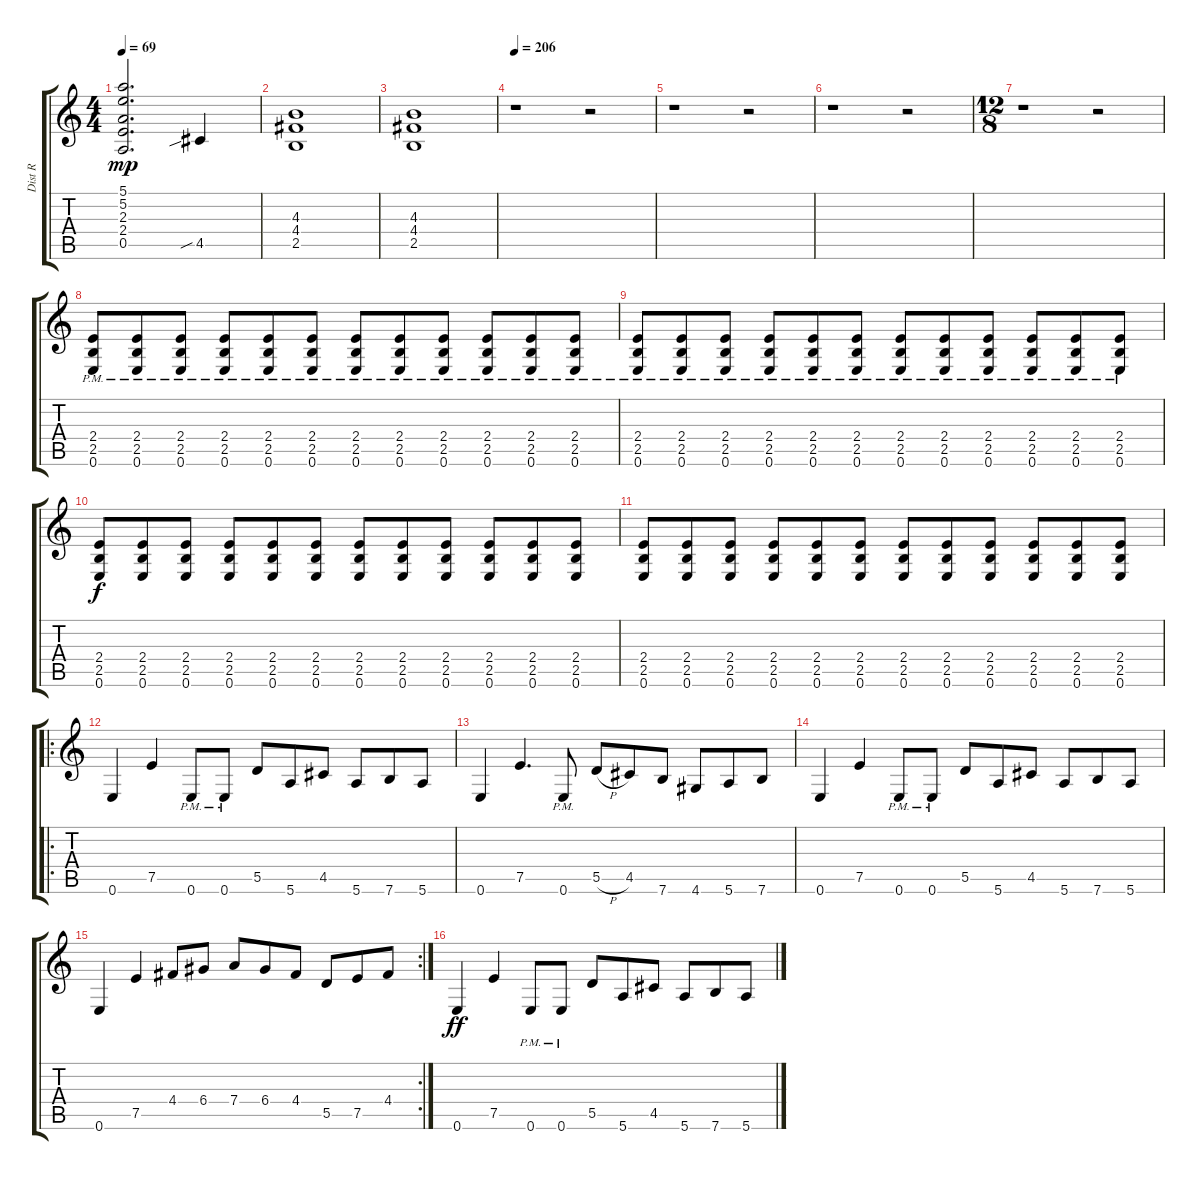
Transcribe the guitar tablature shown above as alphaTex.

\track ("Dist R" "Dist R") {instrument distortionguitar}
\staff {score tabs}
\tuning (E4 B3 G3 D3 A2 E2) {hide}
\ts (4 4)
\tempo 69
\clef g2
\ks c
(5.1 5.2 2.3 2.4 0.5).2{d dy mp} 4.5{sib}.4 |
(4.3 4.4 2.5).1 |
(4.3 4.4 2.5).1 |
\tempo 206
r.1 r.2 |
r.1 r.2 |
r.1 r.2 |
\ts (12 8)
r.1 r.2 |
(2.4{pm} 2.5{pm} 0.6{pm}).8 (2.4{pm} 2.5{pm} 0.6{pm}).8 (2.4{pm} 2.5{pm} 0.6{pm}).8 (2.4{pm} 2.5{pm} 0.6{pm}).8 (2.4{pm} 2.5{pm} 0.6{pm}).8 (2.4{pm} 2.5{pm} 0.6{pm}).8 (2.4{pm} 2.5{pm} 0.6{pm}).8 (2.4{pm} 2.5{pm} 0.6{pm}).8 (2.4{pm} 2.5{pm} 0.6{pm}).8 (2.4{pm} 2.5{pm} 0.6{pm}).8 (2.4{pm} 2.5{pm} 0.6{pm}).8 (2.4{pm} 2.5{pm} 0.6{pm}).8 |
(2.4{pm} 2.5{pm} 0.6{pm}).8 (2.4{pm} 2.5{pm} 0.6{pm}).8 (2.4{pm} 2.5{pm} 0.6{pm}).8 (2.4{pm} 2.5{pm} 0.6{pm}).8 (2.4{pm} 2.5{pm} 0.6{pm}).8 (2.4{pm} 2.5{pm} 0.6{pm}).8 (2.4{pm} 2.5{pm} 0.6{pm}).8 (2.4{pm} 2.5{pm} 0.6{pm}).8 (2.4{pm} 2.5{pm} 0.6{pm}).8 (2.4{pm} 2.5{pm} 0.6{pm}).8 (2.4{pm} 2.5{pm} 0.6{pm}).8 (2.4{pm} 2.5{pm} 0.6{pm}).8 |
(2.4 2.5 0.6).8{dy f} (2.4 2.5 0.6).8 (2.4 2.5 0.6).8 (2.4 2.5 0.6).8 (2.4 2.5 0.6).8 (2.4 2.5 0.6).8 (2.4 2.5 0.6).8 (2.4 2.5 0.6).8 (2.4 2.5 0.6).8 (2.4 2.5 0.6).8 (2.4 2.5 0.6).8 (2.4 2.5 0.6).8 |
(2.4 2.5 0.6).8 (2.4 2.5 0.6).8 (2.4 2.5 0.6).8 (2.4 2.5 0.6).8 (2.4 2.5 0.6).8 (2.4 2.5 0.6).8 (2.4 2.5 0.6).8 (2.4 2.5 0.6).8 (2.4 2.5 0.6).8 (2.4 2.5 0.6).8 (2.4 2.5 0.6).8 (2.4 2.5 0.6).8 |
\ro
0.6.4 7.5.4 0.6{pm}.8 0.6{pm}.8 5.5.8 5.6.8 4.5.8 5.6.8 7.6.8 5.6.8 |
0.6.4 7.5.4{d} 0.6{pm}.8 5.5{h}.8 4.5.8 7.6.8 4.6.8 5.6.8 7.6.8 |
0.6.4 7.5.4 0.6{pm}.8 0.6{pm}.8 5.5.8 5.6.8 4.5.8 5.6.8 7.6.8 5.6.8 |
\rc 2
0.6.4 7.5.4 4.4.8 6.4.8 7.4.8 6.4.8 4.4.8 5.5.8 7.5.8 4.4.8 |
0.6.4{dy ff} 7.5.4 0.6{pm}.8 0.6{pm}.8 5.5.8 5.6.8 4.5.8 5.6.8 7.6.8 5.6.8
